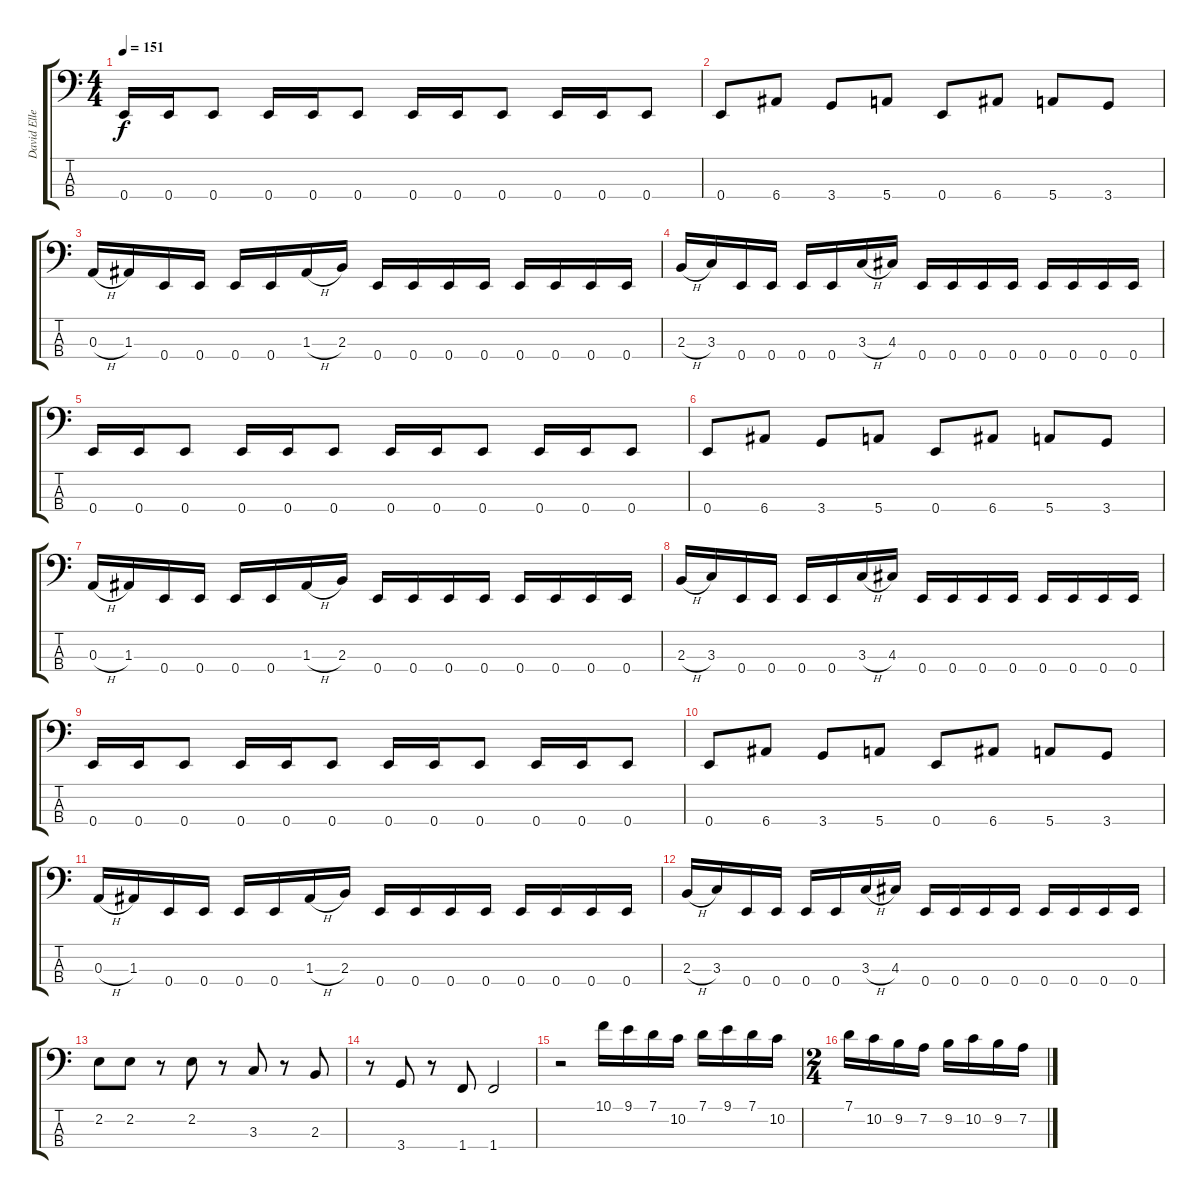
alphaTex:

\track ("David Ellefson" "David Elle") {instrument slapbass2}
\staff {score tabs}
\tuning (G2 D2 A1 E1) {hide}
\ts (4 4)
\tempo 151
\clef f4
\ks c
0.4.16{dy f} 0.4.16 0.4.8 0.4.16 0.4.16 0.4.8 0.4.16 0.4.16 0.4.8 0.4.16 0.4.16 0.4.8 |
0.4.8 6.4.8 3.4.8 5.4.8 0.4.8 6.4.8 5.4.8 3.4.8 |
0.3{h}.16 1.3.16 0.4.16 0.4.16 0.4.16 0.4.16 1.3{h}.16 2.3.16 0.4.16 0.4.16 0.4.16 0.4.16 0.4.16 0.4.16 0.4.16 0.4.16 |
2.3{h}.16 3.3.16 0.4.16 0.4.16 0.4.16 0.4.16 3.3{h}.16 4.3.16 0.4.16 0.4.16 0.4.16 0.4.16 0.4.16 0.4.16 0.4.16 0.4.16 |
0.4.16 0.4.16 0.4.8 0.4.16 0.4.16 0.4.8 0.4.16 0.4.16 0.4.8 0.4.16 0.4.16 0.4.8 |
0.4.8 6.4.8 3.4.8 5.4.8 0.4.8 6.4.8 5.4.8 3.4.8 |
0.3{h}.16 1.3.16 0.4.16 0.4.16 0.4.16 0.4.16 1.3{h}.16 2.3.16 0.4.16 0.4.16 0.4.16 0.4.16 0.4.16 0.4.16 0.4.16 0.4.16 |
2.3{h}.16 3.3.16 0.4.16 0.4.16 0.4.16 0.4.16 3.3{h}.16 4.3.16 0.4.16 0.4.16 0.4.16 0.4.16 0.4.16 0.4.16 0.4.16 0.4.16 |
0.4.16 0.4.16 0.4.8 0.4.16 0.4.16 0.4.8 0.4.16 0.4.16 0.4.8 0.4.16 0.4.16 0.4.8 |
0.4.8 6.4.8 3.4.8 5.4.8 0.4.8 6.4.8 5.4.8 3.4.8 |
0.3{h}.16 1.3.16 0.4.16 0.4.16 0.4.16 0.4.16 1.3{h}.16 2.3.16 0.4.16 0.4.16 0.4.16 0.4.16 0.4.16 0.4.16 0.4.16 0.4.16 |
2.3{h}.16 3.3.16 0.4.16 0.4.16 0.4.16 0.4.16 3.3{h}.16 4.3.16 0.4.16 0.4.16 0.4.16 0.4.16 0.4.16 0.4.16 0.4.16 0.4.16 |
2.2.8 2.2.8 r.8 2.2.8 r.8 3.3.8 r.8 2.3.8 |
r.8 3.4.8 r.8 1.4.8 1.4.2 |
r.2 10.1.16 9.1.16 7.1.16 10.2.16 7.1.16 9.1.16 7.1.16 10.2.16 |
\ts (2 4)
7.1.16 10.2.16 9.2.16 7.2.16 9.2.16 10.2.16 9.2.16 7.2.16
